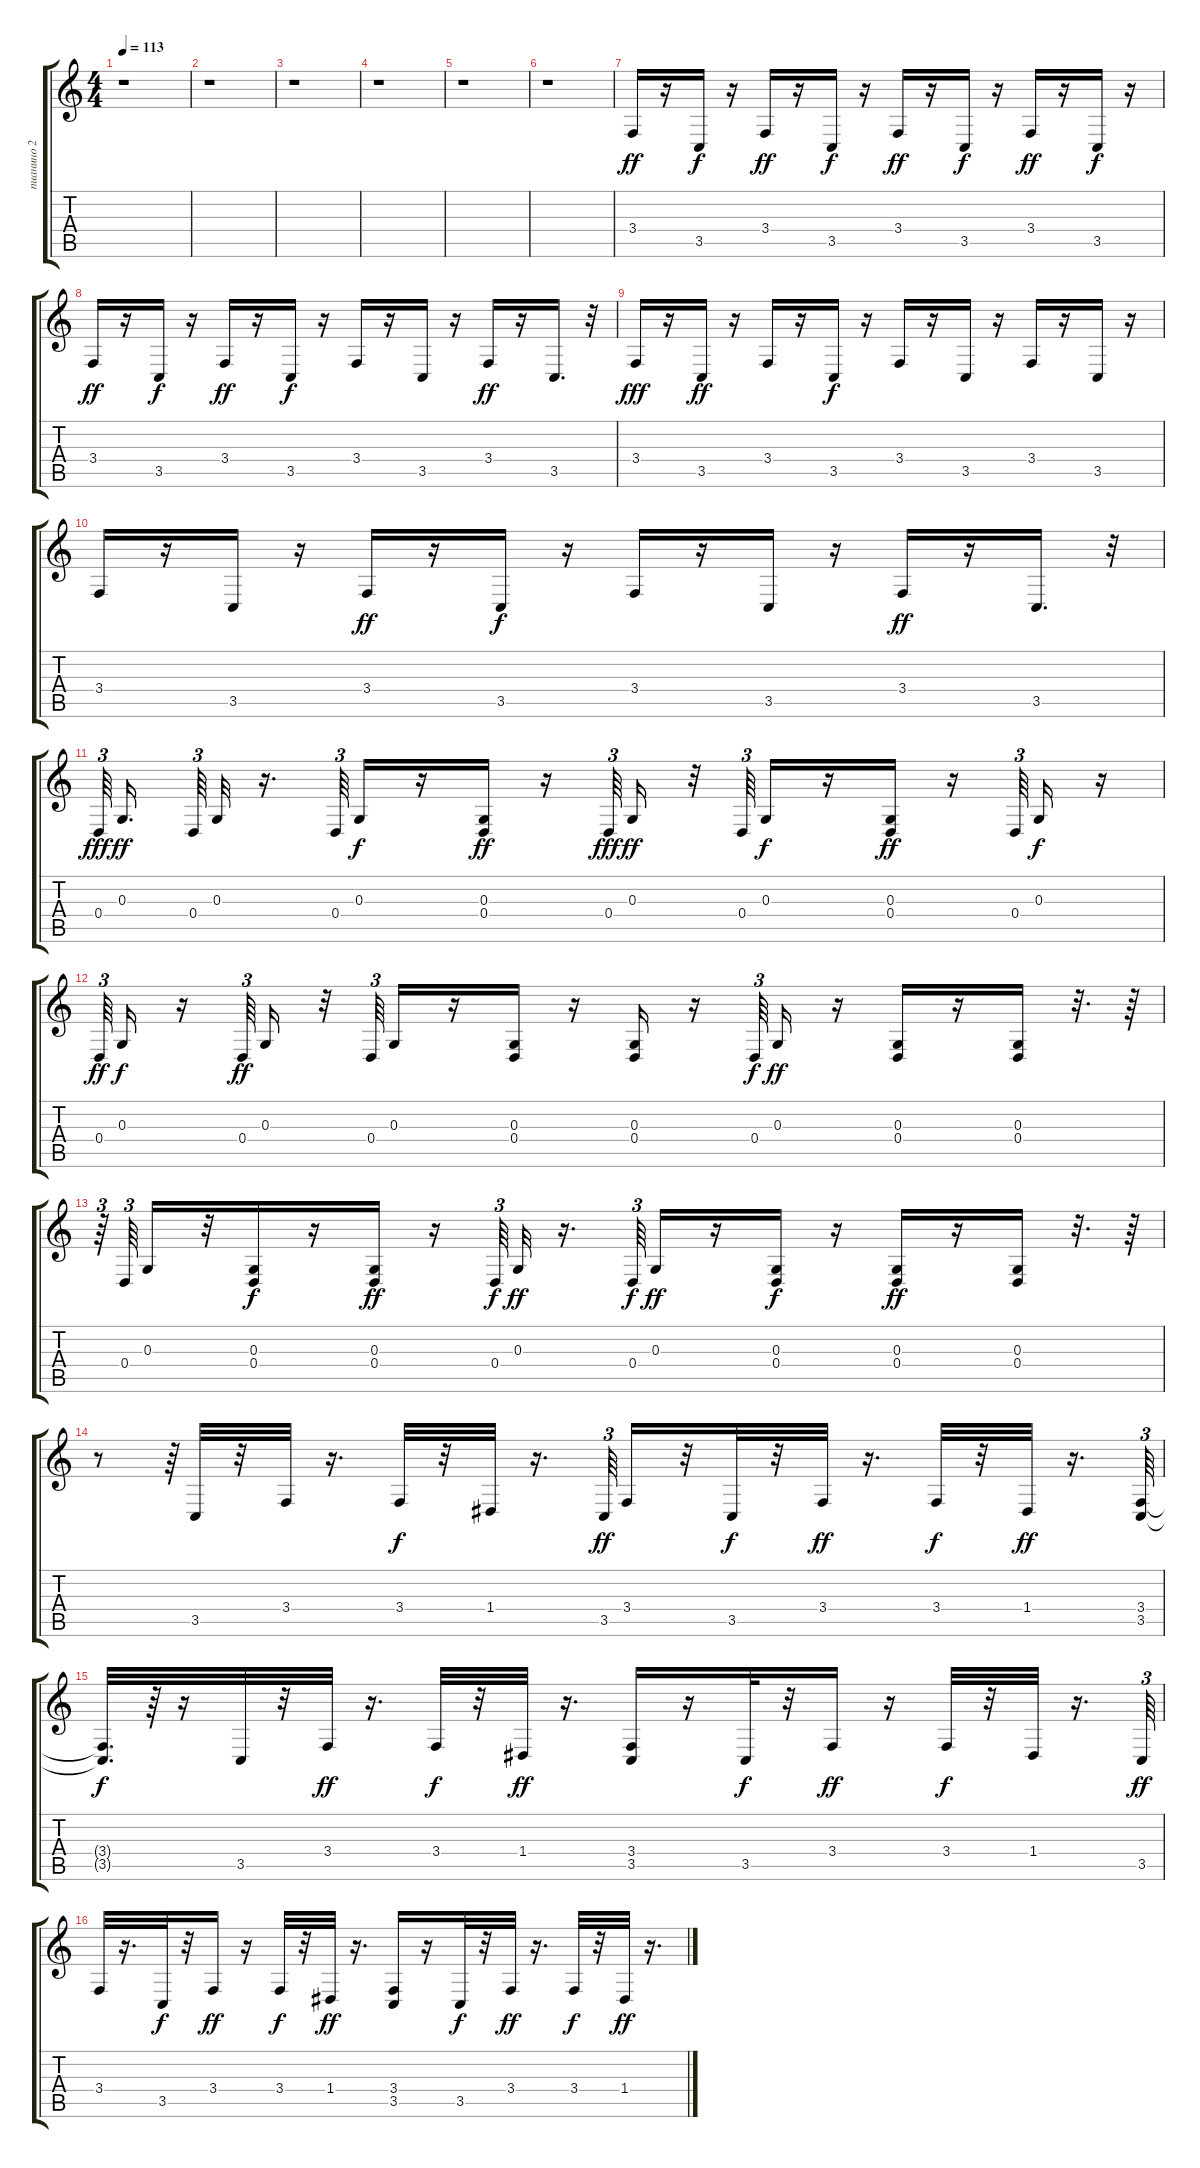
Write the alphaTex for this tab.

\track ("пианино 2" "пианино 2") {instrument harpsichord}
\staff {score tabs}
\tuning (E4 B3 G3 D3 A2 E2) {hide}
\ts (4 4)
\tempo 113
\clef g2
\ks c
r.1{dy ff} |
r.1 |
r.1 |
r.1 |
r.1 |
r.1 |
3.4.16 r.16 3.5.16{dy f} r.16 3.4.16{dy ff} r.16 3.5.16{dy f} r.16 3.4.16{dy ff} r.16 3.5.16{dy f} r.16 3.4.16{dy ff} r.16 3.5.16{dy f} r.16 |
3.4.16{dy ff} r.16 3.5.16{dy f} r.16 3.4.16{dy ff} r.16 3.5.16{dy f} r.16 3.4.16 r.16 3.5.16 r.16 3.4.16{dy ff} r.16 3.5.16{d} r.32 |
3.4.16{dy fff} r.16 3.5.16{dy ff} r.16 3.4.16 r.16 3.5.16{dy f} r.16 3.4.16 r.16 3.5.16 r.16 3.4.16 r.16 3.5.16 r.16 |
3.4.16 r.16 3.5.16 r.16 3.4.16{dy ff} r.16 3.5.16{dy f} r.16 3.4.16 r.16 3.5.16 r.16 3.4.16{dy ff} r.16 3.5.16{d} r.32 |
0.4.64{tu (3 2) dy fff beam splitsecondary} 0.3.16{d dy ff beam splitsecondary} 0.4.64{tu (3 2)} 0.3.32 r.16{d} 0.4.64{tu (3 2)} 0.3.16{dy f} r.16 (0.3 0.4).16{dy ff} r.16 0.4.64{tu (3 2) dy fff} 0.3.16{dy ff} r.32 0.4.64{tu (3 2)} 0.3.16{dy f} r.16 (0.3 0.4).16{dy ff} r.16 0.4.64{tu (3 2)} 0.3.16{dy f} r.16 |
0.4.64{tu (3 2) dy ff} 0.3.16{dy f} r.16 0.4.64{tu (3 2) dy ff} 0.3.16 r.32 0.4.64{tu (3 2)} 0.3.16 r.16 (0.3 0.4).16 r.16 (0.3 0.4).16 r.16 0.4.64{tu (3 2) dy f} 0.3.16{dy ff} r.16 (0.3 0.4).16 r.16 (0.3 0.4).16 r.32{d} r.64 |
r.64{tu (3 2)} 0.4.64{tu (3 2)} 0.3.16 r.32 (0.3 0.4).16{dy f} r.16 (0.3 0.4).16{dy ff} r.16 0.4.64{tu (3 2) dy f} 0.3.32{dy ff} r.16{d} 0.4.64{tu (3 2) dy f} 0.3.16{dy ff} r.16 (0.3 0.4).16{dy f} r.16 (0.3 0.4).16{dy ff} r.16 (0.3 0.4).16 r.32{d} r.64 |
r.8 r.64{tu (3 2)} 3.5.32 r.32 3.4.32 r.16{d} 3.4.32{dy f} r.32 1.4.32 r.16{d} 3.5.64{tu (3 2) dy ff} 3.4.16 r.32 3.5.32{dy f} r.32 3.4.32{dy ff} r.16{d} 3.4.32{dy f} r.32 1.4.32{dy ff} r.16{d} (3.4 3.5).64{tu (3 2)} |
(3.4{t} 3.5{t}).32{d dy f} r.64 r.16 3.5.32 r.32 3.4.32{dy ff} r.16{d} 3.4.32{dy f} r.32 1.4.32{dy ff} r.16{d} (3.4 3.5).16 r.16 3.5.32{dy f} r.32 3.4.16{dy ff} r.16 3.4.32{dy f} r.32 1.4.32 r.16{d} 3.5.64{tu (3 2) dy ff} |
3.4.32 r.16{d} 3.5.32{dy f} r.32 3.4.16{dy ff} r.16 3.4.32{dy f} r.32 1.4.32{dy ff} r.16{d} (3.4 3.5).16 r.16 3.5.32{dy f} r.32 3.4.32{dy ff} r.16{d} 3.4.32{dy f} r.32 1.4.32{dy ff} r.16{d}
